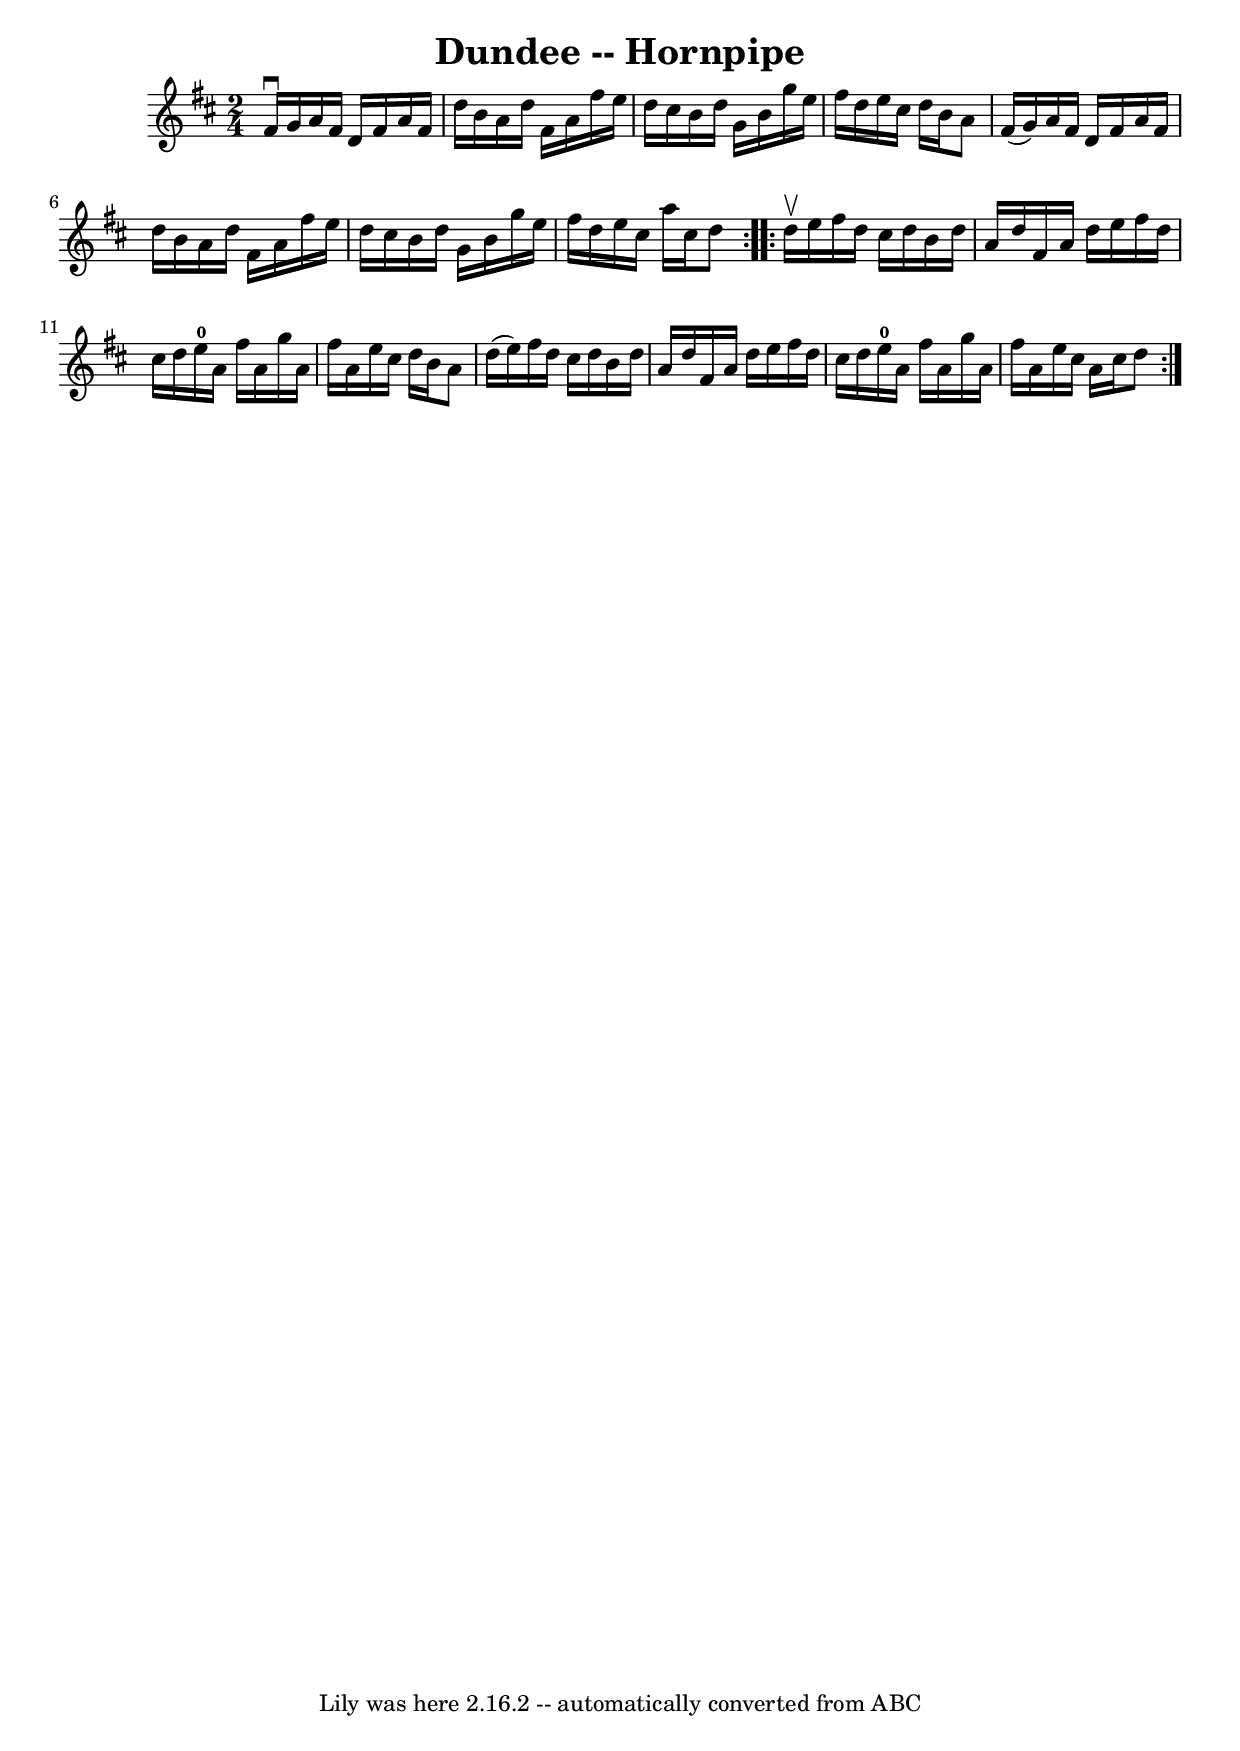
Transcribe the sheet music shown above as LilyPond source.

\version "2.7.40"
\include "Mammoth.ily"
\header {
	%% book = "Cole's 1000 Fiddle Tunes"
	crossRefNumber = "1"
	footnotes = ""
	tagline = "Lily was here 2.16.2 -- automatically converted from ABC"
	title = "Dundee -- Hornpipe"
}
voicedefault =  {


\repeat volta 2 {
\time 2/4 
\key d \major fis'16^\downbow g'16  |
 a'16 fis'16    
d'16 fis'16 a'16 fis'16 d''16 b'16  |
 a'16 d''16    
fis'16 a'16 fis''16 e''16 d''16 cis''16  |
 b'16    
d''16 g'16 b'16 g''16 e''16 fis''16 d''16  |
 e''16   
 cis''16 d''16 b'16 a'8 fis'16 (g'16) |
 a'16    
fis'16 d'16 fis'16 a'16 fis'16 d''16 b'16  |
 a'16    
d''16 fis'16 a'16 fis''16 e''16 d''16 cis''16  |
   
b'16 d''16 g'16 b'16 g''16 e''16 fis''16 d''16  |
   
e''16 cis''16 a''16 cis''16 d''8  }     \repeat volta 2 { d''16 
^\upbow e''16  |
 fis''16 d''16 cis''16 d''16 b'16    
d''16 a'16 d''16  |
 fis'16 a'16 d''16 e''16 fis''16  
 d''16 cis''16 d''16  |
 e''16-0 a'16 fis''16 a'16    
g''16 a'16 fis''16 a'16  |
 e''16 cis''16 d''16 b'16  
 a'8 d''16 (e''16) |
 fis''16 d''16 cis''16 d''16  
 b'16 d''16 a'16 d''16  |
 fis'16 a'16 d''16 e''16   
 fis''16 d''16 cis''16 d''16  |
 e''16-0 a'16 fis''16  
 a'16 g''16 a'16 fis''16 a'16  |
 e''16 cis''16 a'16 
 cis''16 d''8  }   
}

\score{
    <<

	\context Staff="default"
	{
	    \voicedefault 
	}

    >>
	\layout {
	}
	\midi {}
}
